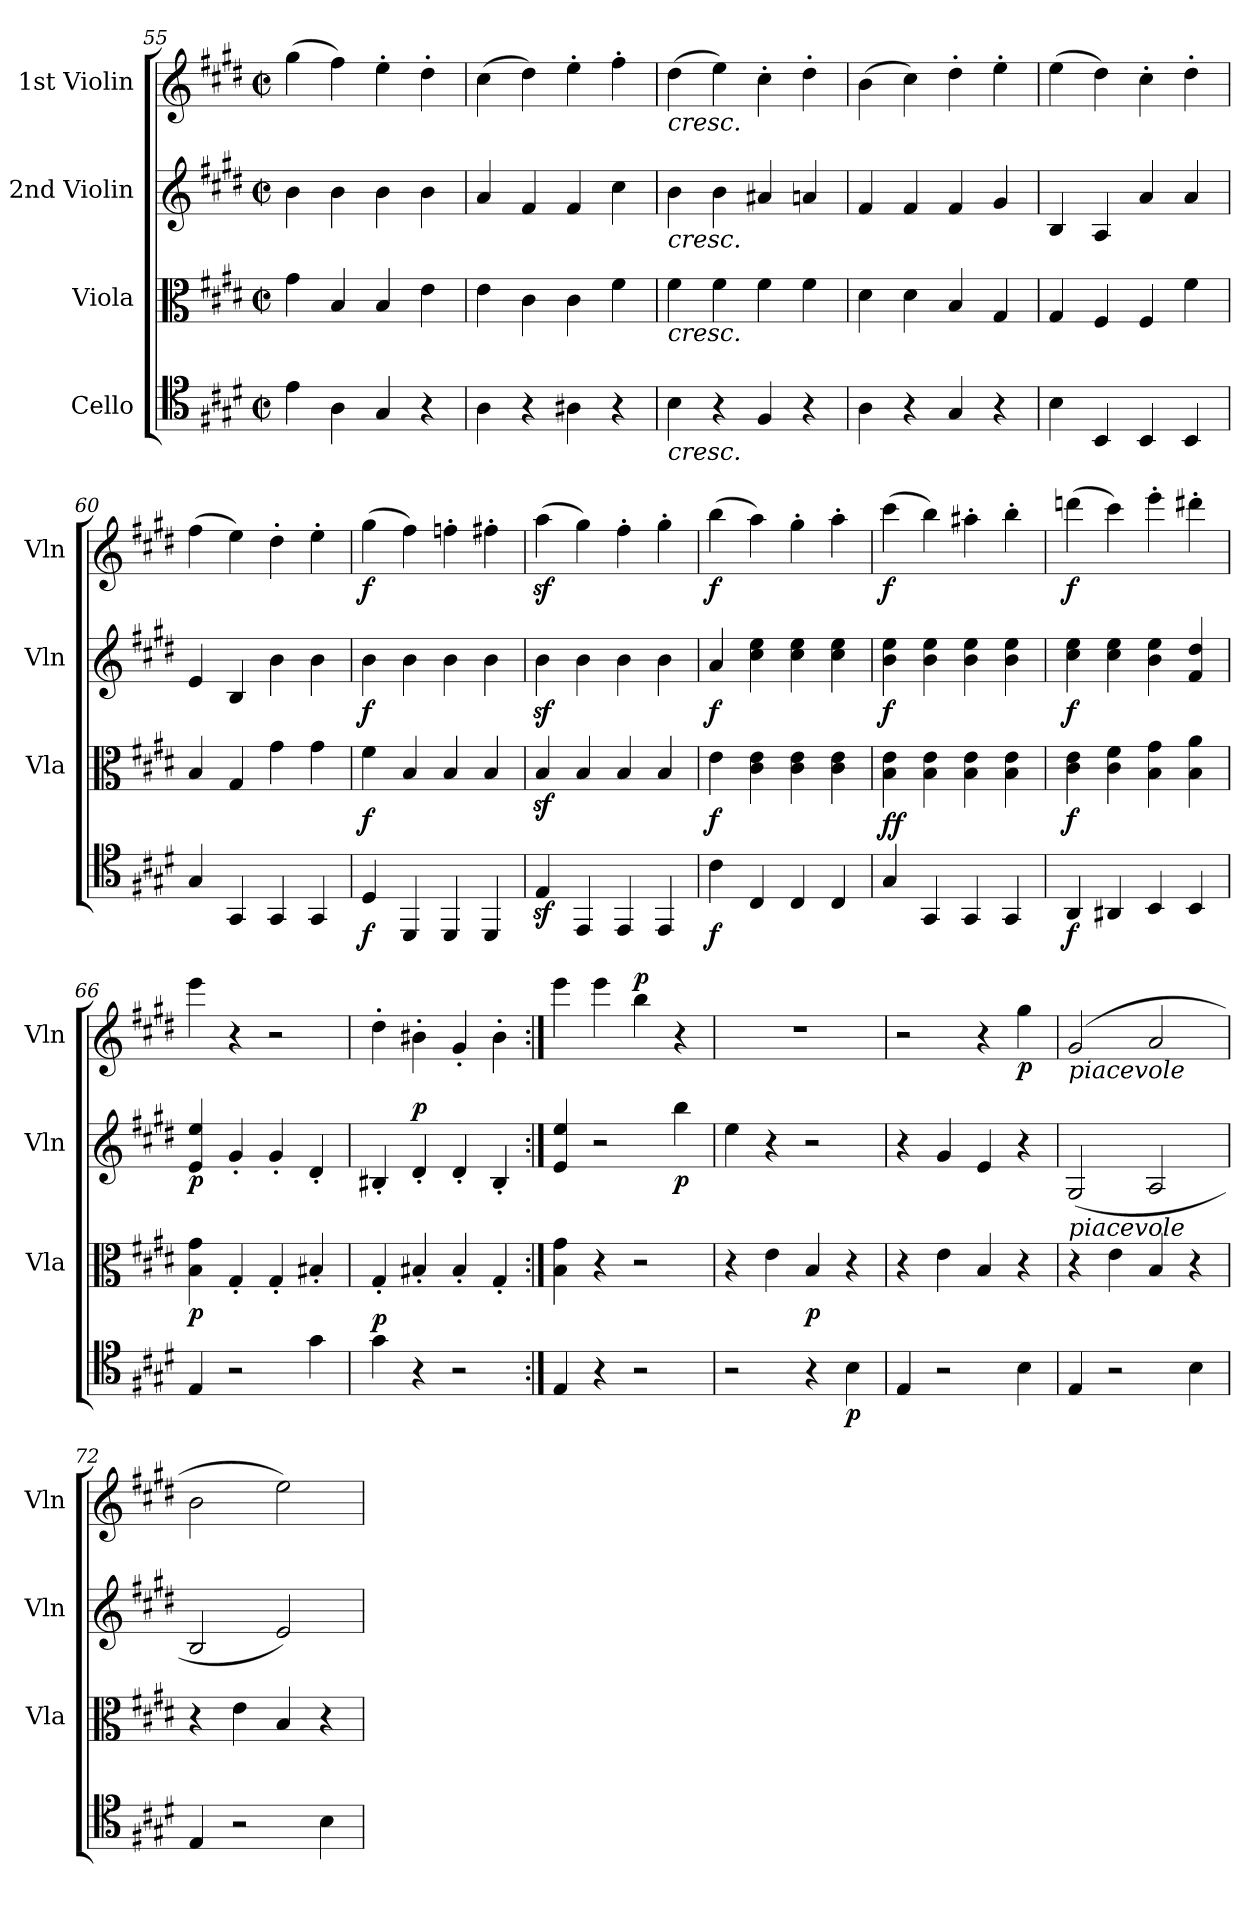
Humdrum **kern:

**kern	**dynam	**kern	**dynam	**kern	**dynam	**kern	**dynam
*part4	*part4	*part3	*part3	*part2	*part2	*part1	*part1
*staff4	*staff4	*staff3	*staff3	*staff2	*staff2	*staff1	*staff1
*I"Cello	*	*I"Viola	*	*I"2nd Violin	*	*I"1st Violin	*
*	*	*I'Vla	*	*I'Vln	*	*I'Vln	*
*clefC4	*	*clefC3	*	*clefG2	*	*clefG2	*
*k[f#c#g#d#]	*	*k[f#c#g#d#]	*	*k[f#c#g#d#]	*	*k[f#c#g#d#]	*
*E:	*	*E:	*	*E:	*	*E:	*
*M2/2	*	*M2/2	*	*M2/2	*	*M2/2	*
*met(c|)	*	*met(c|)	*	*met(c|)	*	*met(c|)	*
=55	=55	=55	=55	=55	=55	=55	=55
4e	.	4g#	.	4b	.	(4gg#	.
4A	.	4B	.	4b	.	4ff#)	.
4G#	.	4B	.	4b	.	4ee'	.
4r	.	4e	.	4b	.	4dd#'	.
=56	=56	=56	=56	=56	=56	=56	=56
4A	.	4e	.	4a	.	(4cc#	.
4r	.	4c#	.	4f#	.	4dd#)	.
4A#X	.	4c#	.	4f#	.	4ee'	.
4r	.	4f#	.	4cc#	.	4ff#'	.
=57	=57	=57	=57	=57	=57	=57	=57
!	!	!	!	!	!	!LO:TX:b:i:t=cresc.	!
!	!	!	!	!LO:TX:b:i:t=cresc.	!	!	!
!	!	!LO:TX:b:i:t=cresc.	!	!	!	!	!
!LO:TX:b:i:t=cresc.	!	!	!	!	!	!	!
4B	.	4f#	.	4b	.	(4dd#	.
4r	.	4f#	.	4b	.	4ee)	.
4F#	.	4f#	.	4a#X	.	4cc#'	.
4r	.	4f#	.	4an	.	4dd#'	.
=58	=58	=58	=58	=58	=58	=58	=58
4A	.	4d#	.	4f#	.	(4b	.
4r	.	4d#	.	4f#	.	4cc#)	.
4G#	.	4B	.	4f#	.	4dd#'	.
4r	.	4G#	.	4g#	.	4ee'	.
=59	=59	=59	=59	=59	=59	=59	=59
4B	.	4G#	.	4B	.	(4ee	.
4BB	.	4F#	.	4A	.	4dd#)	.
4BB	.	4F#	.	4a	.	4cc#'	.
4BB	.	4f#	.	4a	.	4dd#'	.
=60	=60	=60	=60	=60	=60	=60	=60
4G#	.	4B	.	4e	.	(4ff#	.
4GG#	.	4G#	.	4B	.	4ee)	.
4GG#	.	4g#	.	4b	.	4dd#'	.
4GG#	.	4g#	.	4b	.	4ee'	.
=61	=61	=61	=61	=61	=61	=61	=61
4D#	f	4f#	f	4b	f	(4gg#	f
4DD#	.	4B	.	4b	.	4ff#)	.
4DD#	.	4B	.	4b	.	4ffn'	.
4DD#	.	4B	.	4b	.	4ff#X'	.
=62	=62	=62	=62	=62	=62	=62	=62
4Ez	.	4Bz	.	4bz	.	(4aaz	.
4EE	.	4B	.	4b	.	4gg#)	.
4EE	.	4B	.	4b	.	4ff#'	.
4EE	.	4B	.	4b	.	4gg#'	.
=63	=63	=63	=63	=63	=63	=63	=63
4c#	f	4e	f	4a	f	(4bb	f
4C#	.	4c# 4e	.	4cc# 4ee	.	4aa)	.
4C#	.	4c# 4e	.	4cc# 4ee	.	4gg#'	.
4C#	.	4c# 4e	.	4cc# 4ee	.	4aa'	.
=64	=64	=64	=64	=64	=64	=64	=64
!	!LO:DY:a	!	!	!	!	!	!
4G#	ff	4B 4e	.	4b 4ee	f	(4ccc#	f
4GG#	.	4B 4e	.	4b 4ee	.	4bb)	.
4GG#	.	4B 4e	.	4b 4ee	.	4aa#X'	.
4GG#	.	4B 4e	.	4b 4ee	.	4bb'	.
=65	=65	=65	=65	=65	=65	=65	=65
4AA	f	4c# 4e	f	4cc# 4ee	f	(4dddn	f
4AA#X	.	4c# 4f#	.	4cc# 4ee	.	4ccc#)	.
4BB	.	4B 4g#	.	4b 4ee	.	4eee'	.
4BB	.	4B 4a	.	4f# 4dd#	.	4ddd#X'	.
=66	=66	=66	=66	=66	=66	=66	=66
4E	.	4B 4g#	p	4e 4ee	p	4eee	.
2r	.	4G#'	.	4g#'	.	4r	.
.	.	4G#'	.	4g#'	.	2r	.
4g#	.	4B#X'	.	4d#'	.	.	.
=67	=67	=67	=67	=67	=67	=67	=67
!	!LO:DY:a	!	!	!	!	!	!
4g#	p	4G#'	.	4B#X'	.	4dd#'	.
!	!	!	!	!	!LO:DY:a	!	!
4r	.	4B#X'	.	4d#'	p	4b#X'	.
2r	.	4B#'	.	4d#'	.	4g#'	.
.	.	4G#'	.	4B#'	.	4b#'	.
=68:|!	=68:|!	=68:|!	=68:|!	=68:|!	=68:|!	=68:|!	=68:|!
4E	.	4B 4g#	.	4e 4ee	.	4eee	.
4r	.	4r	.	2r	.	4eee	.
!	!	!	!	!	!	!	!LO:DY:a
2r	.	2r	.	.	.	4bb	p
.	.	.	.	4bb	p	4r	.
=69	=69	=69	=69	=69	=69	=69	=69
2r	.	4r	.	4ee	.	1r	.
.	.	4e	.	4r	.	.	.
4r	.	4B	p	2r	.	.	.
4B	p	4r	.	.	.	.	.
=70	=70	=70	=70	=70	=70	=70	=70
4E	.	4r	.	4r	.	2r	.
2r	.	4e	.	4g#	.	.	.
.	.	4B	.	4e	.	4r	.
4B	.	4r	.	4r	.	4gg#	p
=71	=71	=71	=71	=71	=71	=71	=71
!	!	!	!	!	!	!LO:TX:b:i:t=piacevole	!
!	!	!	!	!LO:TX:b:i:t=piacevole	!	!	!
4E	.	4r	.	(2G#	.	(2g#	.
2r	.	4e	.	.	.	.	.
.	.	4B	.	2A	.	2a	.
4B	.	4r	.	.	.	.	.
=72	=72	=72	=72	=72	=72	=72	=72
4E	.	4r	.	2B	.	2b	.
2r	.	4e	.	.	.	.	.
.	.	4B	.	2e)	.	2ee)	.
4B	.	4r	.	.	.	.	.
=	=	=	=	=	=	=	=
*-	*-	*-	*-	*-	*-	*-	*-
